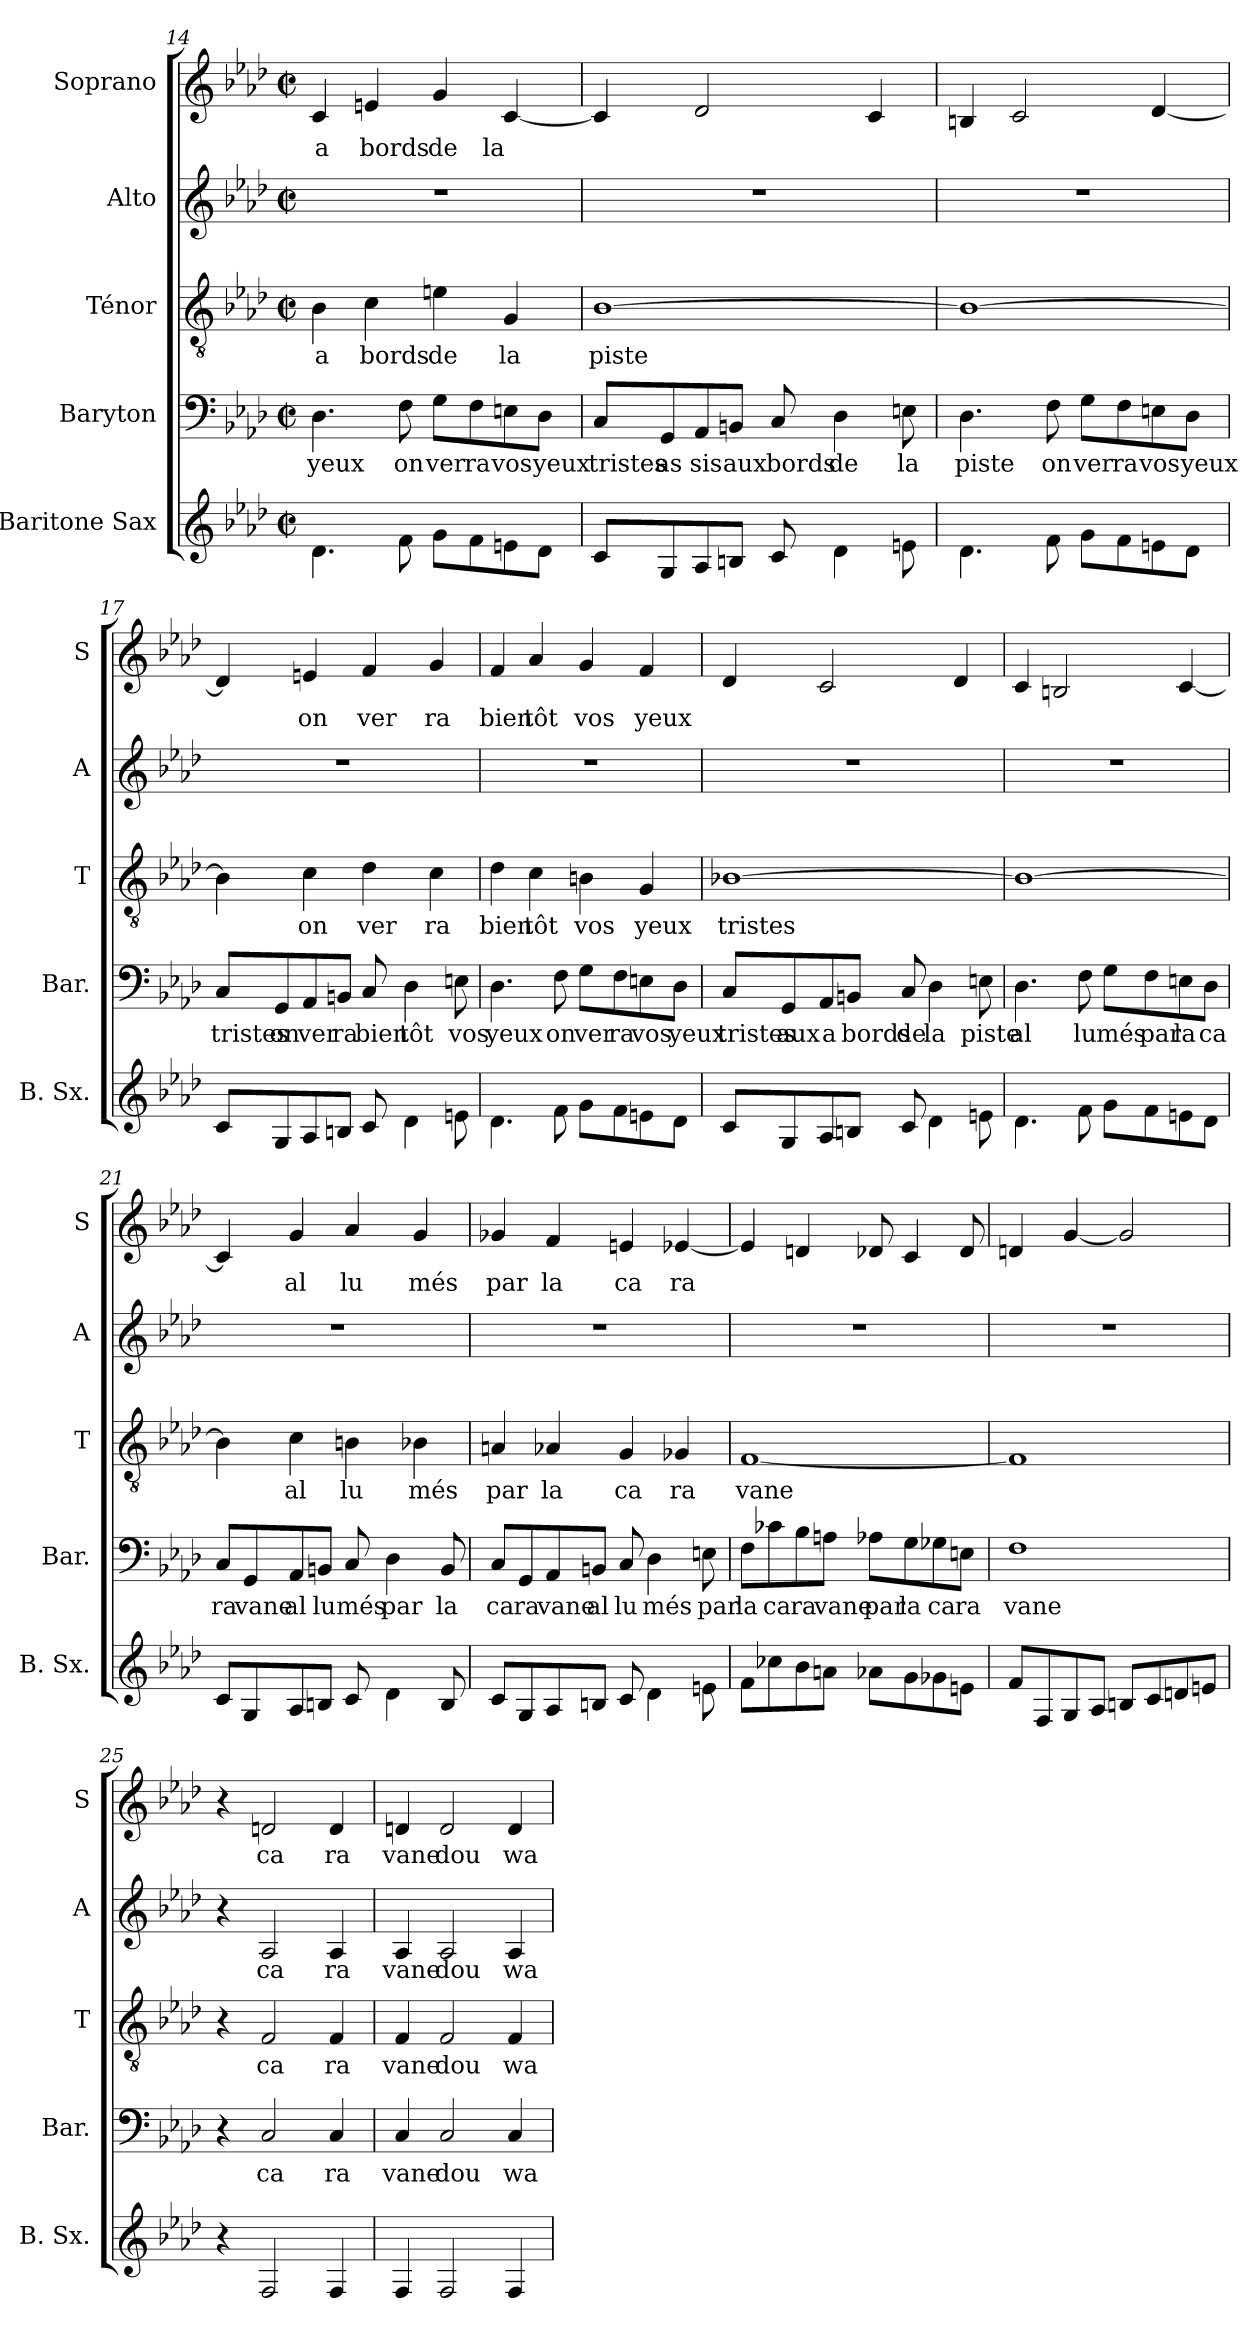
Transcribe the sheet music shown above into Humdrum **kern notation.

**kern	**kern	**text	**kern	**text	**kern	**text	**kern	**text
*part5	*part4	*part4	*part3	*part3	*part2	*part2	*part1	*part1
*staff5	*staff4	*staff4	*staff3	*staff3	*staff2	*staff2	*staff1	*staff1
*I"Baritone Sax	*I"Baryton	*	*I"Ténor	*	*I"Alto	*	*I"Soprano	*
*I'B. Sx.	*I'Bar.	*	*I'T	*	*I'A	*	*I'S	*
!!LO:LB:g=z
*clefG2	*clefF4	*	*clefGv2	*	*clefG2	*	*clefG2	*
*ITrd12c21	*	*	*	*	*	*	*	*
*k[b-e-a-d-]	*k[b-e-a-d-]	*	*k[b-e-a-d-]	*	*k[b-e-a-d-]	*	*k[b-e-a-d-]	*
*A-:	*A-:	*	*A-:	*	*A-:	*	*A-:	*
*M2/2	*M2/2	*	*M2/2	*	*M2/2	*	*M2/2	*
*met(c|)	*met(c|)	*	*met(c|)	*	*met(c|)	*	*met(c|)	*
=14	=14	=14	=14	=14	=14	=14	=14	=14
!	!	!LO:LY:b	!	!LO:LY:b	!	!	!	!LO:LY:b
4.D-\	4.D-\	yeux	4B-\	a	1r	.	4c/	a
!	!	!	!	!LO:LY:b	!	!	!	!LO:LY:b
.	.	.	4c\	bords	.	.	4en/	bords
!	!	!LO:LY:b	!	!	!	!	!	!
8F\	8F\	on	.	.	.	.	.	.
!	!	!LO:LY:b	!	!LO:LY:b	!	!	!	!LO:LY:b
8G\L	8G\L	ver	4en\	de	.	.	4g/	de
!	!	!LO:LY:b	!	!	!	!	!	!
8F\	8F\	ra	.	.	.	.	.	.
!	!	!LO:LY:b	!	!LO:LY:b	!	!	!	!LO:LY:b
8En\	8En\	vos	4G/	la	.	.	[4c/	la
!	!	!LO:LY:b	!	!	!	!	!	!
8D-\J	8D-\J	yeux	.	.	.	.	.	.
=15	=15	=15	=15	=15	=15	=15	=15	=15
!	!	!LO:LY:b	!	!LO:LY:b	!	!	!	!
8C/L	8C/L	tristes	[1B-	piste	1r	.	4c/]	.
!	!	!LO:LY:b	!	!	!	!	!	!
8GG/	8GG/	as	.	.	.	.	.	.
!	!	!LO:LY:b	!	!	!	!	!	!
8AA-/	8AA-/	sis	.	.	.	.	2d-/	.
!	!	!LO:LY:b	!	!	!	!	!	!
8BBn/J	8BBn/J	aux	.	.	.	.	.	.
!	!	!LO:LY:b	!	!	!	!	!	!
8C/	8C/	bords	.	.	.	.	.	.
!	!	!LO:LY:b	!	!	!	!	!	!
4D-\	4D-\	de	.	.	.	.	.	.
.	.	.	.	.	.	.	4c/	.
!	!	!LO:LY:b	!	!	!	!	!	!
8En\	8En\	la	.	.	.	.	.	.
=16	=16	=16	=16	=16	=16	=16	=16	=16
!	!	!LO:LY:b	!	!	!	!	!	!
4.D-\	4.D-\	piste	1B-_	.	1r	.	4Bn/	.
.	.	.	.	.	.	.	2c/	.
!	!	!LO:LY:b	!	!	!	!	!	!
8F\	8F\	on	.	.	.	.	.	.
!	!	!LO:LY:b	!	!	!	!	!	!
8G\L	8G\L	ver	.	.	.	.	.	.
!	!	!LO:LY:b	!	!	!	!	!	!
8F\	8F\	ra	.	.	.	.	.	.
!	!	!LO:LY:b	!	!	!	!	!	!
8En\	8En\	vos	.	.	.	.	[4d-/	.
!	!	!LO:LY:b	!	!	!	!	!	!
8D-\J	8D-\J	yeux	.	.	.	.	.	.
!!LO:PB:g=z
=17	=17	=17	=17	=17	=17	=17	=17	=17
!	!	!LO:LY:b	!	!	!	!	!	!
8C/L	8C/L	tristes	4B-\]	.	1r	.	4d-/]	.
!	!	!LO:LY:b	!	!	!	!	!	!
8GG/	8GG/	on	.	.	.	.	.	.
!	!	!LO:LY:b	!	!LO:LY:b	!	!	!	!LO:LY:b
8AA-/	8AA-/	ver	4c\	on	.	.	4en/	on
!	!	!LO:LY:b	!	!	!	!	!	!
8BBn/J	8BBn/J	ra	.	.	.	.	.	.
!	!	!LO:LY:b	!	!LO:LY:b	!	!	!	!LO:LY:b
8C/	8C/	bien	4d-\	ver	.	.	4f/	ver
!	!	!LO:LY:b	!	!	!	!	!	!
4D-\	4D-\	tôt	.	.	.	.	.	.
!	!	!	!	!LO:LY:b	!	!	!	!LO:LY:b
.	.	.	4c\	ra	.	.	4g/	ra
!	!	!LO:LY:b	!	!	!	!	!	!
8En\	8En\	vos	.	.	.	.	.	.
=18	=18	=18	=18	=18	=18	=18	=18	=18
!	!	!LO:LY:b	!	!LO:LY:b	!	!	!	!LO:LY:b
4.D-\	4.D-\	yeux	4d-\	bien	1r	.	4f/	bien
!	!	!	!	!LO:LY:b	!	!	!	!LO:LY:b
.	.	.	4c\	tôt	.	.	4a-/	tôt
!	!	!LO:LY:b	!	!	!	!	!	!
8F\	8F\	on	.	.	.	.	.	.
!	!	!LO:LY:b	!	!LO:LY:b	!	!	!	!LO:LY:b
8G\L	8G\L	ver	4Bn\	vos	.	.	4g/	vos
!	!	!LO:LY:b	!	!	!	!	!	!
8F\	8F\	ra	.	.	.	.	.	.
!	!	!LO:LY:b	!	!LO:LY:b	!	!	!	!LO:LY:b
8En\	8En\	vos	4G/	yeux	.	.	4f/	yeux
!	!	!LO:LY:b	!	!	!	!	!	!
8D-\J	8D-\J	yeux	.	.	.	.	.	.
=19	=19	=19	=19	=19	=19	=19	=19	=19
!	!	!LO:LY:b	!	!LO:LY:b	!	!	!	!
8C/L	8C/L	tristes	[1B-X	tristes	1r	.	4d-/	.
!	!	!LO:LY:b	!	!	!	!	!	!
8GG/	8GG/	aux	.	.	.	.	.	.
!	!	!LO:LY:b	!	!	!	!	!	!
8AA-/	8AA-/	a	.	.	.	.	2c/	.
!	!	!LO:LY:b	!	!	!	!	!	!
8BBn/J	8BBn/J	bords	.	.	.	.	.	.
!	!	!LO:LY:b	!	!	!	!	!	!
8C/	8C/	de	.	.	.	.	.	.
!	!	!LO:LY:b	!	!	!	!	!	!
4D-\	4D-\	la	.	.	.	.	.	.
.	.	.	.	.	.	.	4d-/	.
!	!	!LO:LY:b	!	!	!	!	!	!
8En\	8En\	piste	.	.	.	.	.	.
!!LO:LB:g=z
=20	=20	=20	=20	=20	=20	=20	=20	=20
!	!	!LO:LY:b	!	!	!	!	!	!
4.D-\	4.D-\	al	1B-_	.	1r	.	4c/	.
.	.	.	.	.	.	.	2Bn/	.
!	!	!LO:LY:b	!	!	!	!	!	!
8F\	8F\	lu	.	.	.	.	.	.
!	!	!LO:LY:b	!	!	!	!	!	!
8G\L	8G\L	més	.	.	.	.	.	.
!	!	!LO:LY:b	!	!	!	!	!	!
8F\	8F\	par	.	.	.	.	.	.
!	!	!LO:LY:b	!	!	!	!	!	!
8En\	8En\	la	.	.	.	.	[4c/	.
!	!	!LO:LY:b	!	!	!	!	!	!
8D-\J	8D-\J	ca	.	.	.	.	.	.
=21	=21	=21	=21	=21	=21	=21	=21	=21
!	!	!LO:LY:b	!	!	!	!	!	!
8C/L	8C/L	ra	4B-\]	.	1r	.	4c/]	.
!	!	!LO:LY:b	!	!	!	!	!	!
8GG/	8GG/	vane	.	.	.	.	.	.
!	!	!LO:LY:b	!	!LO:LY:b	!	!	!	!LO:LY:b
8AA-/	8AA-/	al	4c\	al	.	.	4g/	al
!	!	!LO:LY:b	!	!	!	!	!	!
8BBn/J	8BBn/J	lu	.	.	.	.	.	.
!	!	!LO:LY:b	!	!LO:LY:b	!	!	!	!LO:LY:b
8C/	8C/	més	4Bn\	lu	.	.	4a-/	lu
!	!	!LO:LY:b	!	!	!	!	!	!
4D-\	4D-\	par	.	.	.	.	.	.
!	!	!	!	!LO:LY:b	!	!	!	!LO:LY:b
.	.	.	4B-X\	més	.	.	4g/	més
!	!	!LO:LY:b	!	!	!	!	!	!
8BB/	8BB/	la	.	.	.	.	.	.
=22	=22	=22	=22	=22	=22	=22	=22	=22
!	!	!LO:LY:b	!	!LO:LY:b	!	!	!	!LO:LY:b
8C/L	8C/L	ca	4An/	par	1r	.	4g-X/	par
!	!	!LO:LY:b	!	!	!	!	!	!
8GG/	8GG/	ra	.	.	.	.	.	.
!	!	!LO:LY:b	!	!LO:LY:b	!	!	!	!LO:LY:b
8AA-/	8AA-/	vane	4A-X/	la	.	.	4f/	la
!	!	!LO:LY:b	!	!	!	!	!	!
8BBn/J	8BBn/J	al	.	.	.	.	.	.
!	!	!LO:LY:b	!	!LO:LY:b	!	!	!	!LO:LY:b
8C/	8C/	lu	4G/	ca	.	.	4en/	ca
!	!	!LO:LY:b	!	!	!	!	!	!
4D-\	4D-\	més	.	.	.	.	.	.
!	!	!	!	!LO:LY:b	!	!	!	!LO:LY:b
.	.	.	4G-X/	ra	.	.	[4e-X/	ra
!	!	!LO:LY:b	!	!	!	!	!	!
8En\	8En\	par	.	.	.	.	.	.
!!LO:PB:g=z
=23	=23	=23	=23	=23	=23	=23	=23	=23
!	!	!LO:LY:b	!	!LO:LY:b	!	!	!	!
8F\L	8F\L	la	[1F	vane	1r	.	4e-/]	.
!	!	!LO:LY:b	!	!	!	!	!	!
8c-X\	8c-X\	ca	.	.	.	.	.	.
!	!	!LO:LY:b	!	!	!	!	!	!
8B-\	8B-\	ra	.	.	.	.	4dn/	.
!	!	!LO:LY:b	!	!	!	!	!	!
8An\J	8An\J	vane	.	.	.	.	.	.
!	!	!LO:LY:b	!	!	!	!	!	!
8A-X\L	8A-X\L	par	.	.	.	.	8d-X/	.
!	!	!LO:LY:b	!	!	!	!	!	!
8G\	8G\	la	.	.	.	.	4c/	.
!	!	!LO:LY:b	!	!	!	!	!	!
8G-X\	8G-X\	ca	.	.	.	.	.	.
!	!	!LO:LY:b	!	!	!	!	!	!
8En\J	8En\J	ra	.	.	.	.	8d-/	.
=24	=24	=24	=24	=24	=24	=24	=24	=24
!	!	!LO:LY:b	!	!	!	!	!	!
8F/L	1F	vane	1F]	.	1r	.	4dn/	.
8FF/	.	.	.	.	.	.	.	.
8GG/	.	.	.	.	.	.	[4g/	.
8AA-/J	.	.	.	.	.	.	.	.
8BBn/L	.	.	.	.	.	.	2g/]	.
8C/	.	.	.	.	.	.	.	.
8Dn/	.	.	.	.	.	.	.	.
8En/J	.	.	.	.	.	.	.	.
=25	=25	=25	=25	=25	=25	=25	=25	=25
4r	4r	.	4r	.	4r	.	4r	.
!	!	!LO:LY:b	!	!LO:LY:b	!	!LO:LY:b	!	!LO:LY:b
2FF/	2C/	ca	2F/	ca	2A-/	ca	2dn/	ca
!	!	!LO:LY:b	!	!LO:LY:b	!	!LO:LY:b	!	!LO:LY:b
4FF/	4C/	ra	4F/	ra	4A-/	ra	4d/	ra
=26	=26	=26	=26	=26	=26	=26	=26	=26
!	!	!LO:LY:b	!	!LO:LY:b	!	!LO:LY:b	!	!LO:LY:b
4FF/	4C/	vane	4F/	vane	4A-/	vane	4dn/	vane
!	!	!LO:LY:b	!	!LO:LY:b	!	!LO:LY:b	!	!LO:LY:b
2FF/	2C/	dou	2F/	dou	2A-/	dou	2d/	dou
!	!	!LO:LY:b	!	!LO:LY:b	!	!LO:LY:b	!	!LO:LY:b
4FF/	4C/	wa	4F/	wa	4A-/	wa	4d/	wa
=	=	=	=	=	=	=	=	=
*-	*-	*-	*-	*-	*-	*-	*-	*-
